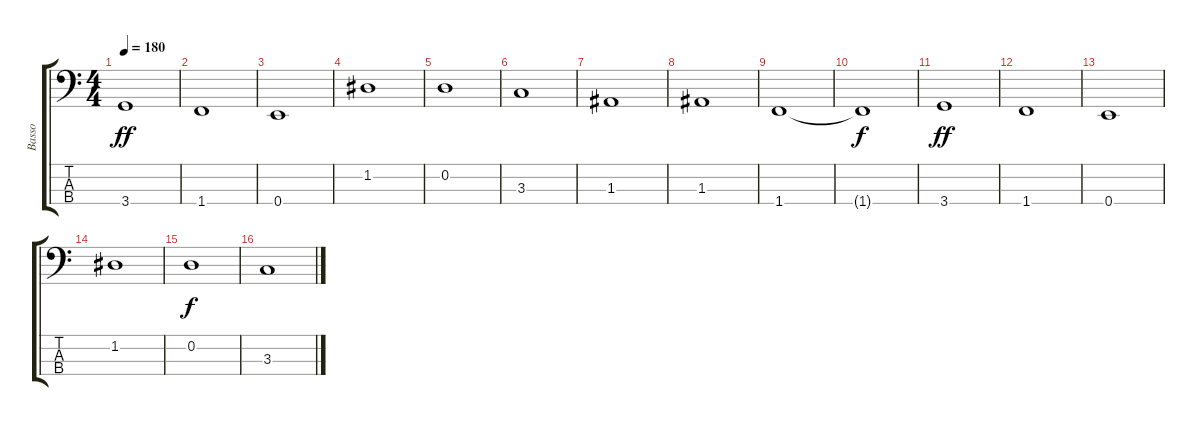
\track ("Basso" "Basso") {instrument electricbassfinger}
\staff {score tabs}
\tuning (G2 D2 A1 E1) {hide}
\ts (4 4)
\tempo 180
\clef f4
\ks c
3.4.1{dy ff} |
1.4.1 |
0.4.1 |
1.2.1 |
0.2.1 |
3.3.1 |
1.3.1 |
1.3.1 |
1.4.1 |
1.4{t}.1{dy f} |
3.4.1{dy ff} |
1.4.1 |
0.4.1 |
1.2.1 |
0.2.1{dy f} |
3.3.1
